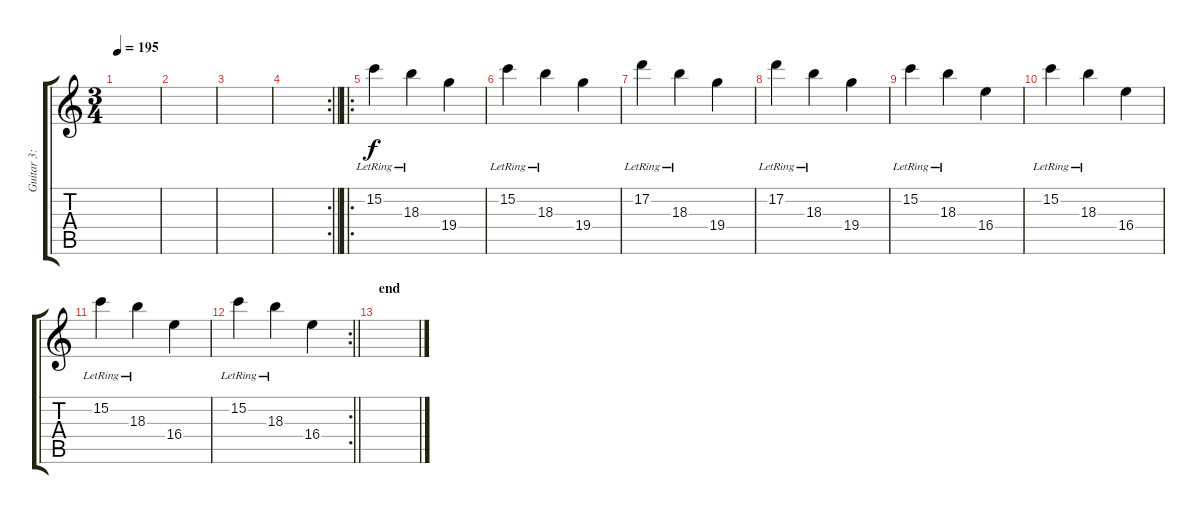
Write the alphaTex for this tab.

\track ("Guitar 3: Additional" "Guitar 3: ") {instrument distortionguitar}
\staff {score tabs}
\tuning (D4 A3 F3 C3 G2 C2) {hide}
\ts (3 4)
\tempo 195
\clef g2
\ks c
|
|
|
\rc 2
\barLineRight lightlight
|
\ro
\section ("" "")
15.2{lr}.4 18.3{lr}.4 19.4.4 |
15.2{lr}.4 18.3{lr}.4 19.4.4 |
17.2{lr}.4 18.3{lr}.4 19.4.4 |
17.2{lr}.4 18.3{lr}.4 19.4.4 |
15.2{lr}.4 18.3{lr}.4 16.4.4 |
15.2{lr}.4 18.3{lr}.4 16.4.4 |
15.2{lr}.4 18.3{lr}.4 16.4.4 |
\rc 2
\barLineRight lightlight
15.2{lr}.4 18.3{lr}.4 16.4.4 |
\section ("" "end")
